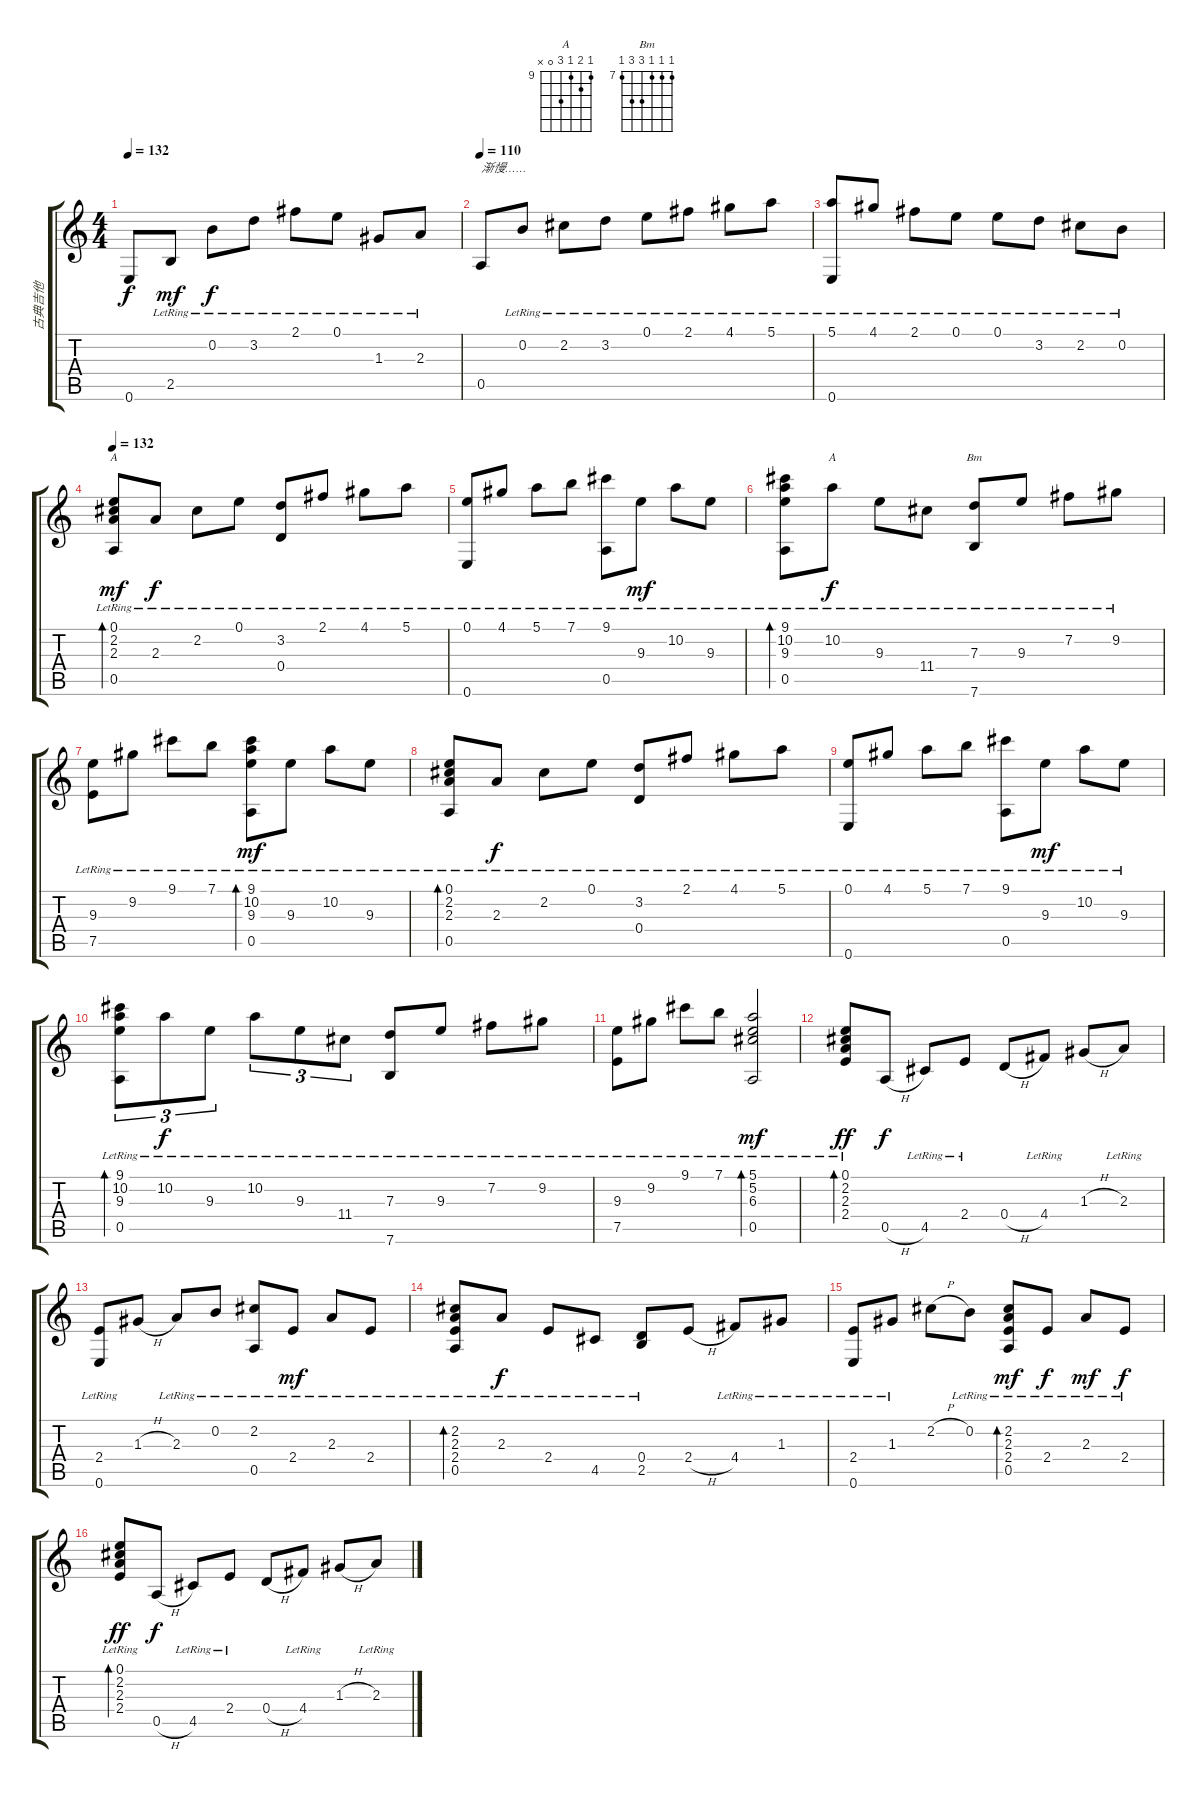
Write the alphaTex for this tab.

\track ("古典吉他" "古典吉他") {instrument acousticguitarnylon}
\staff {score tabs}
\tuning (E4 B3 G3 D3 A2 E2) {hide}
\chord ("A" 0 2 2 2 0 x)
\chord ("A" 9 10 9 11 0 x) {firstfret 9}
\chord ("Bm" 7 7 7 9 9 7) {firstfret 7}
\ts (4 4)
\tempo 132
\clef g2
\ks c
0.6.8{dy f} 2.5{lr}.8{dy mf} 0.2{lr}.8{dy f} 3.2{lr}.8 2.1{lr}.8 0.1{lr}.8 1.3{lr}.8 2.3{lr}.8 |
\tempo 110
0.5.8{txt "渐慢……" volume 15} 0.2{lr}.8 2.2{lr}.8 3.2{lr}.8 0.1{lr}.8 2.1{lr}.8 4.1{lr}.8 5.1{lr}.8 |
(5.1{lr} 0.6).8{volume 11} 4.1{lr}.8 2.1{lr}.8 0.1{lr}.8 0.1{lr}.8 3.2{lr}.8 2.2{lr}.8 0.2{lr}.8 |
\tempo 132
(0.1{lr} 2.2{lr} 2.3{lr} 0.5).8{bd 240 ch "A" dy mf volume 14} 2.3{lr}.8{dy f} 2.2{lr}.8 0.1{lr}.8 (3.2{lr} 0.4).8 2.1{lr}.8 4.1{lr}.8 5.1{lr}.8 |
(0.1{lr} 0.6).8 4.1{lr}.8 5.1{lr}.8 7.1{lr}.8 (9.1{lr} 0.5).8 9.3{lr}.8{dy mf} 10.2{lr}.8 9.3{lr}.8 |
(9.1{lr} 10.2{lr} 9.3{lr} 0.5).8{bd 240} 10.2{lr}.8{ch "A" dy f} 9.3{lr}.8 11.4{lr}.8 (7.3{lr} 7.6).8{ch "Bm"} 9.3{lr}.8 7.2{lr}.8 9.2{lr}.8 |
(9.3{lr} 7.5).8 9.2{lr}.8 9.1{lr}.8 7.1{lr}.8 (9.1{lr} 10.2{lr} 9.3{lr} 0.5).8{bd 240 dy mf} 9.3{lr}.8 10.2{lr}.8 9.3{lr}.8 |
(0.1{lr} 2.2{lr} 2.3{lr} 0.5).8{bd 240} 2.3{lr}.8{dy f} 2.2{lr}.8 0.1{lr}.8 (3.2{lr} 0.4).8 2.1{lr}.8 4.1{lr}.8 5.1{lr}.8 |
(0.1{lr} 0.6).8 4.1{lr}.8 5.1{lr}.8 7.1{lr}.8 (9.1{lr} 0.5).8 9.3{lr}.8{dy mf} 10.2{lr}.8 9.3{lr}.8 |
(9.1{lr} 10.2{lr} 9.3{lr} 0.5).8{tu (3 2) bd 240} 10.2{lr}.8{tu (3 2) dy f} 9.3{lr}.8{tu (3 2)} 10.2{lr}.8{tu (3 2)} 9.3{lr}.8{tu (3 2)} 11.4{lr}.8{tu (3 2)} (7.3{lr} 7.6).8 9.3{lr}.8 7.2{lr}.8 9.2{lr}.8 |
(9.3{lr} 7.5).8 9.2{lr}.8 9.1{lr}.8 7.1{lr}.8 (5.1{lr} 5.2{lr} 6.3{lr} 0.5).2{bd 240 dy mf} |
(0.1{lr} 2.2{lr} 2.3{lr} 2.4{lr}).8{bd 240 dy ff} 0.5{h}.8{dy f} 4.5{lr}.8 2.4{lr}.8 0.4{h}.8 4.4{lr}.8 1.3{h}.8 2.3{lr}.8 |
(2.4{lr} 0.6).8 1.3{h}.8 2.3{lr}.8 0.2{lr}.8 (2.2{lr} 0.5).8 2.4{lr}.8{dy mf} 2.3{lr}.8 2.4{lr}.8 |
(2.2{lr} 2.3{lr} 2.4{lr} 0.5).8{bd 240} 2.3{lr}.8{dy f} 2.4{lr}.8 4.5{lr}.8 (0.4{lr} 2.5).8 2.4{h}.8 4.4{lr}.8 1.3{lr}.8 |
(2.4{lr} 0.6).8 1.3{lr}.8 2.2{h}.8 0.2{lr}.8 (2.2{lr} 2.3{lr} 2.4{lr} 0.5).8{bd 240 dy mf} 2.4{lr}.8{dy f} 2.3{lr}.8{dy mf} 2.4{lr}.8{dy f} |
(0.1{lr} 2.2{lr} 2.3{lr} 2.4{lr}).8{bd 240 dy ff} 0.5{h}.8{dy f} 4.5{lr}.8 2.4{lr}.8 0.4{h}.8 4.4{lr}.8 1.3{h}.8 2.3{lr}.8
